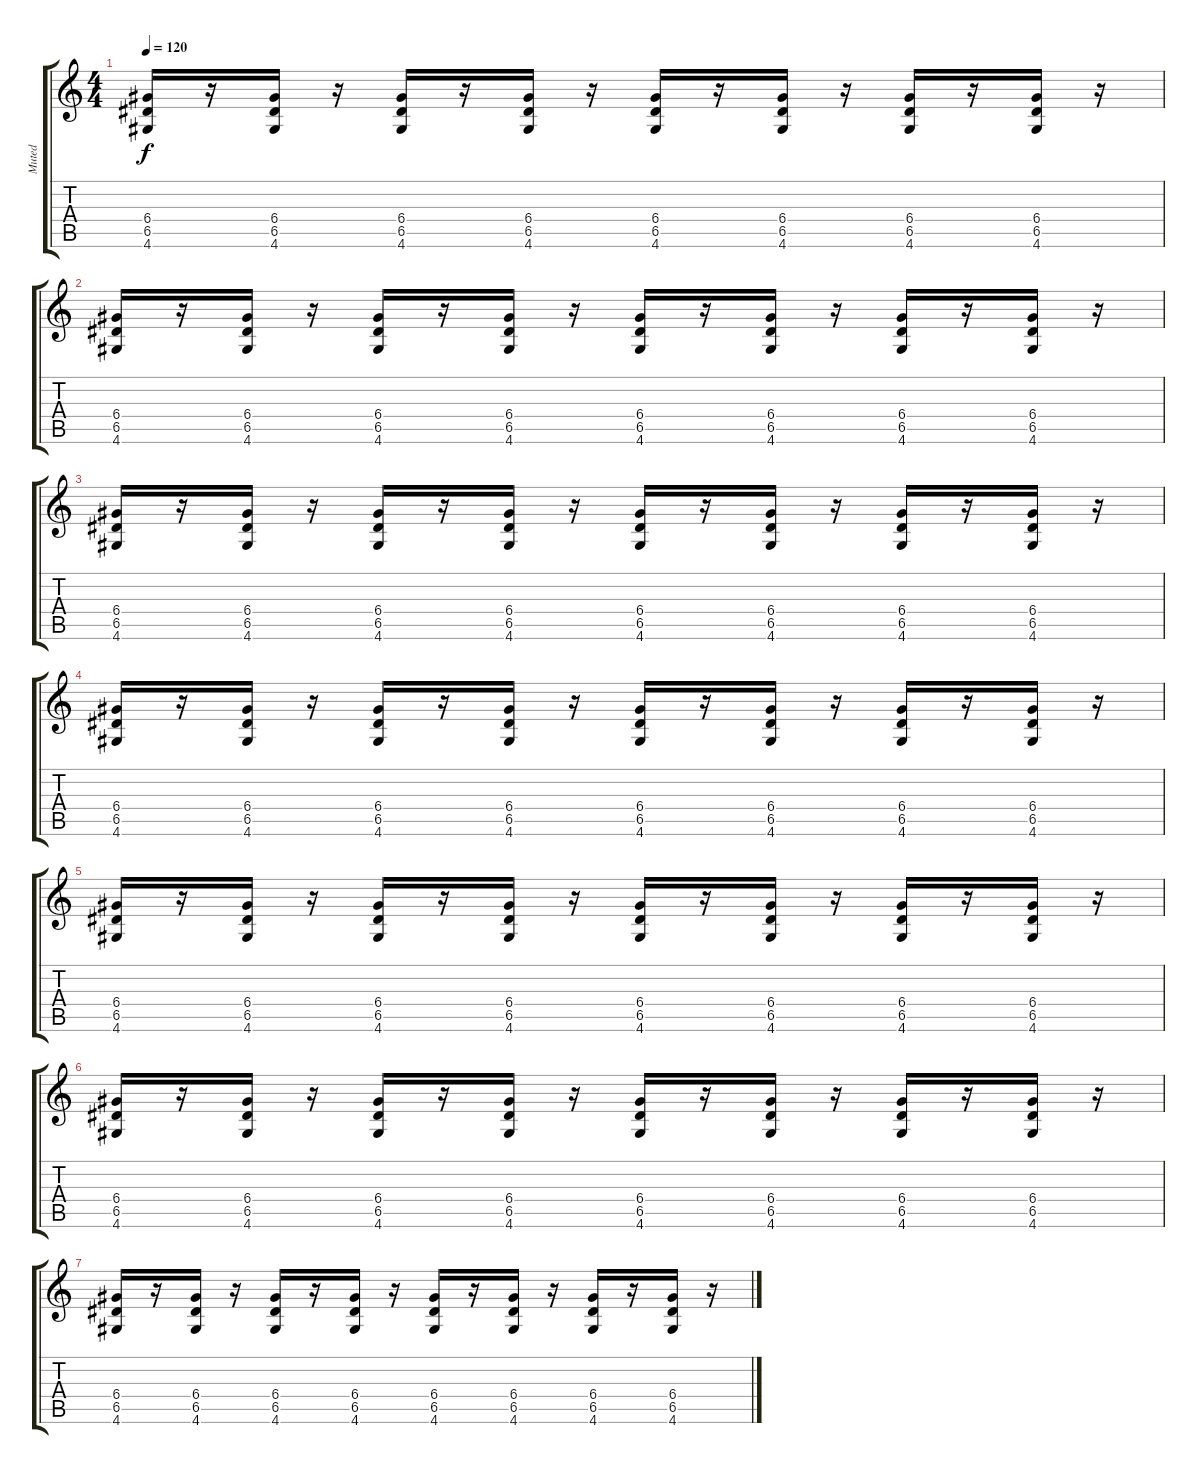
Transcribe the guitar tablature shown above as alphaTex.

\track ("Muted" "Muted") {instrument electricguitarmuted}
\staff {score tabs}
\tuning (E4 B3 G3 D3 A2 E2) {hide}
\ts (4 4)
\tempo 120
\clef g2
\ks c
(6.4 6.5 4.6).16{dy f} r.16 (6.4 6.5 4.6).16 r.16 (6.4 6.5 4.6).16 r.16 (6.4 6.5 4.6).16 r.16 (6.4 6.5 4.6).16 r.16 (6.4 6.5 4.6).16 r.16 (6.4 6.5 4.6).16 r.16 (6.4 6.5 4.6).16 r.16 |
(6.4 6.5 4.6).16 r.16 (6.4 6.5 4.6).16 r.16 (6.4 6.5 4.6).16 r.16 (6.4 6.5 4.6).16 r.16 (6.4 6.5 4.6).16 r.16 (6.4 6.5 4.6).16 r.16 (6.4 6.5 4.6).16 r.16 (6.4 6.5 4.6).16 r.16 |
(6.4 6.5 4.6).16 r.16 (6.4 6.5 4.6).16 r.16 (6.4 6.5 4.6).16 r.16 (6.4 6.5 4.6).16 r.16 (6.4 6.5 4.6).16 r.16 (6.4 6.5 4.6).16 r.16 (6.4 6.5 4.6).16 r.16 (6.4 6.5 4.6).16 r.16 |
(6.4 6.5 4.6).16 r.16 (6.4 6.5 4.6).16 r.16 (6.4 6.5 4.6).16 r.16 (6.4 6.5 4.6).16 r.16 (6.4 6.5 4.6).16 r.16 (6.4 6.5 4.6).16 r.16 (6.4 6.5 4.6).16 r.16 (6.4 6.5 4.6).16 r.16 |
(6.4 6.5 4.6).16 r.16 (6.4 6.5 4.6).16 r.16 (6.4 6.5 4.6).16 r.16 (6.4 6.5 4.6).16 r.16 (6.4 6.5 4.6).16 r.16 (6.4 6.5 4.6).16 r.16 (6.4 6.5 4.6).16 r.16 (6.4 6.5 4.6).16 r.16 |
(6.4 6.5 4.6).16 r.16 (6.4 6.5 4.6).16 r.16 (6.4 6.5 4.6).16 r.16 (6.4 6.5 4.6).16 r.16 (6.4 6.5 4.6).16 r.16 (6.4 6.5 4.6).16 r.16 (6.4 6.5 4.6).16 r.16 (6.4 6.5 4.6).16 r.16 |
(6.4 6.5 4.6).16 r.16 (6.4 6.5 4.6).16 r.16 (6.4 6.5 4.6).16 r.16 (6.4 6.5 4.6).16 r.16 (6.4 6.5 4.6).16 r.16 (6.4 6.5 4.6).16 r.16 (6.4 6.5 4.6).16 r.16 (6.4 6.5 4.6).16 r.16
